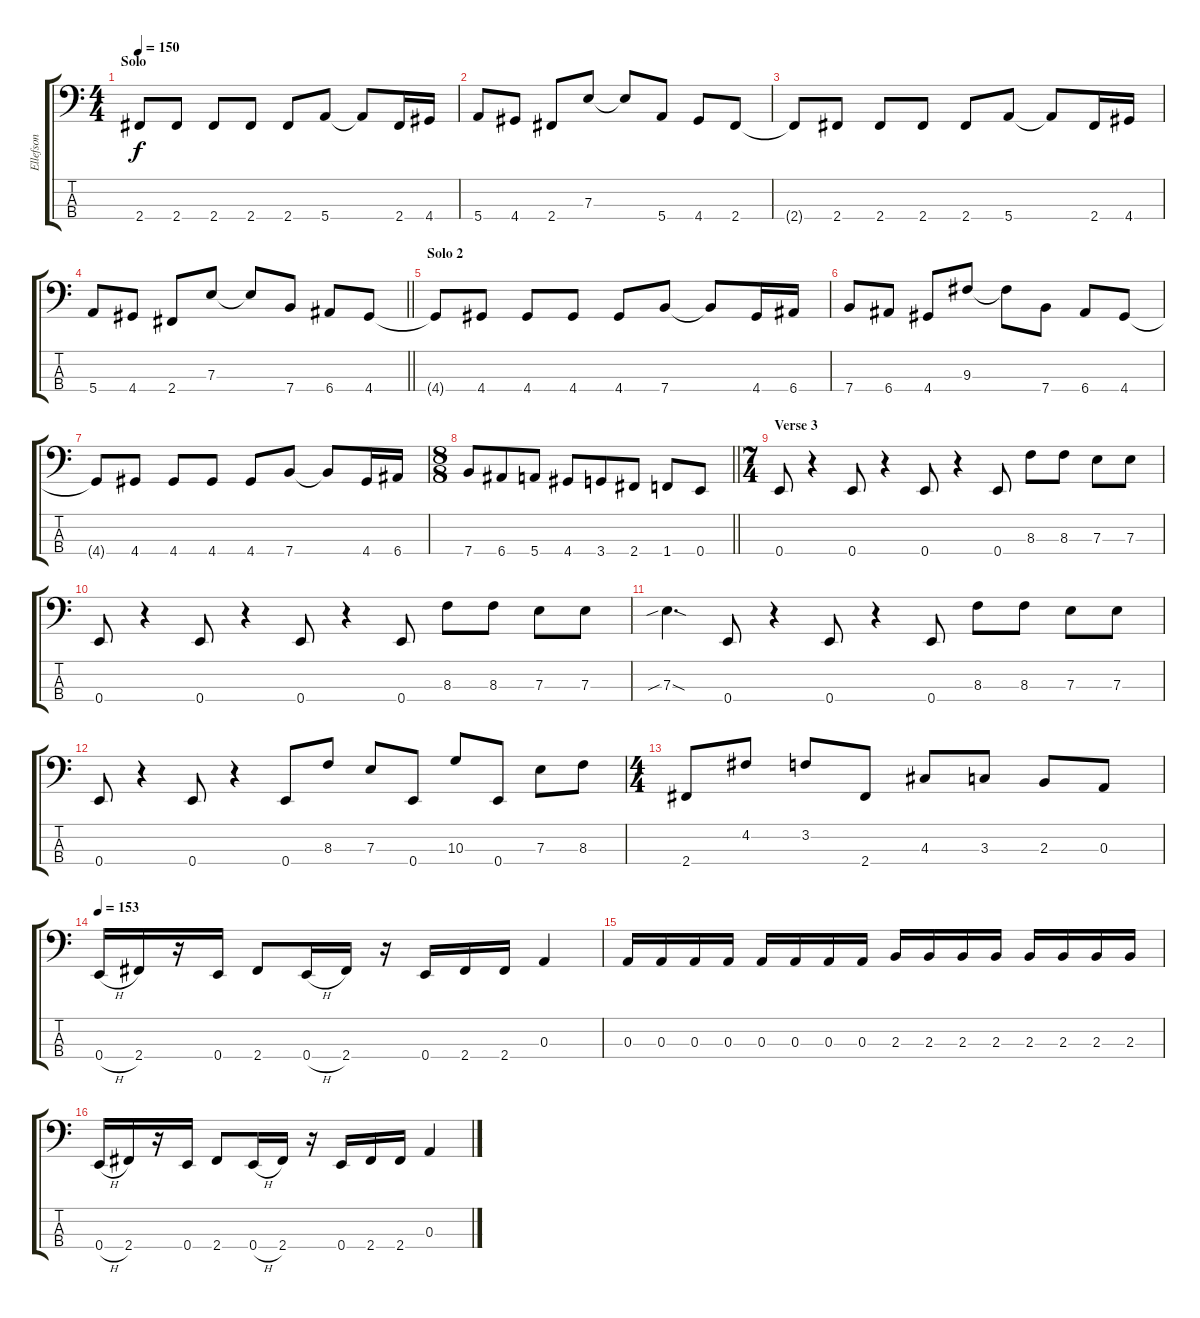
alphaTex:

\track ("Ellefson" "Ellefson") {instrument electricbasspick}
\staff {score tabs}
\tuning (G2 D2 A1 E1) {hide}
\ts (4 4)
\section ("" "Solo")
\tempo 150
\clef f4
\ks c
2.4{t}.8{dy f} 2.4.8 2.4.8 2.4.8 2.4.8 5.4.8 5.4{t}.8 2.4.16 4.4.16 |
5.4.8 4.4.8 2.4.8 7.3.8 7.3{t}.8 5.4.8 4.4.8 2.4.8 |
2.4{t}.8 2.4.8 2.4.8 2.4.8 2.4.8 5.4.8 5.4{t}.8 2.4.16 4.4.16 |
\barLineRight lightlight
5.4.8 4.4.8 2.4.8 7.3.8 7.3{t}.8 7.4.8 6.4.8 4.4.8 |
\section ("" "Solo 2")
4.4{t}.8 4.4.8 4.4.8 4.4.8 4.4.8 7.4.8 7.4{t}.8 4.4.16 6.4.16 |
7.4.8 6.4.8 4.4.8 9.3.8 9.3{t}.8 7.4.8 6.4.8 4.4.8 |
4.4{t}.8 4.4.8 4.4.8 4.4.8 4.4.8 7.4.8 7.4{t}.8 4.4.16 6.4.16 |
\ts (8 8)
\barLineRight lightlight
7.4.8 6.4.8 5.4.8 4.4.8 3.4.8 2.4.8 1.4.8 0.4.8 |
\ts (7 4)
\section ("" "Verse 3")
0.4.8 r.4 0.4.8 r.4 0.4.8 r.4 0.4.8 8.3.8 8.3.8 7.3.8 7.3.8 |
0.4.8 r.4 0.4.8 r.4 0.4.8 r.4 0.4.8 8.3.8 8.3.8 7.3.8 7.3.8 |
7.3{sib sod}.4{d} 0.4.8 r.4 0.4.8 r.4 0.4.8 8.3.8 8.3.8 7.3.8 7.3.8 |
0.4.8 r.4 0.4.8 r.4 0.4.8 8.3.8 7.3.8 0.4.8 10.3.8 0.4.8 7.3.8 8.3.8 |
\ts (4 4)
2.4.8 4.2.8 3.2.8 2.4.8 4.3.8 3.3.8 2.3.8 0.3.8 |
\tempo 153
0.4{h}.16 2.4.16 r.16 0.4.16 2.4.8 0.4{h}.16 2.4.16 r.16 0.4.16 2.4.16 2.4.16 0.3.4 |
0.3.16 0.3.16 0.3.16 0.3.16 0.3.16 0.3.16 0.3.16 0.3.16 2.3.16 2.3.16 2.3.16 2.3.16 2.3.16 2.3.16 2.3.16 2.3.16 |
0.4{h}.16 2.4.16 r.16 0.4.16 2.4.8 0.4{h}.16 2.4.16 r.16 0.4.16 2.4.16 2.4.16 0.3.4
